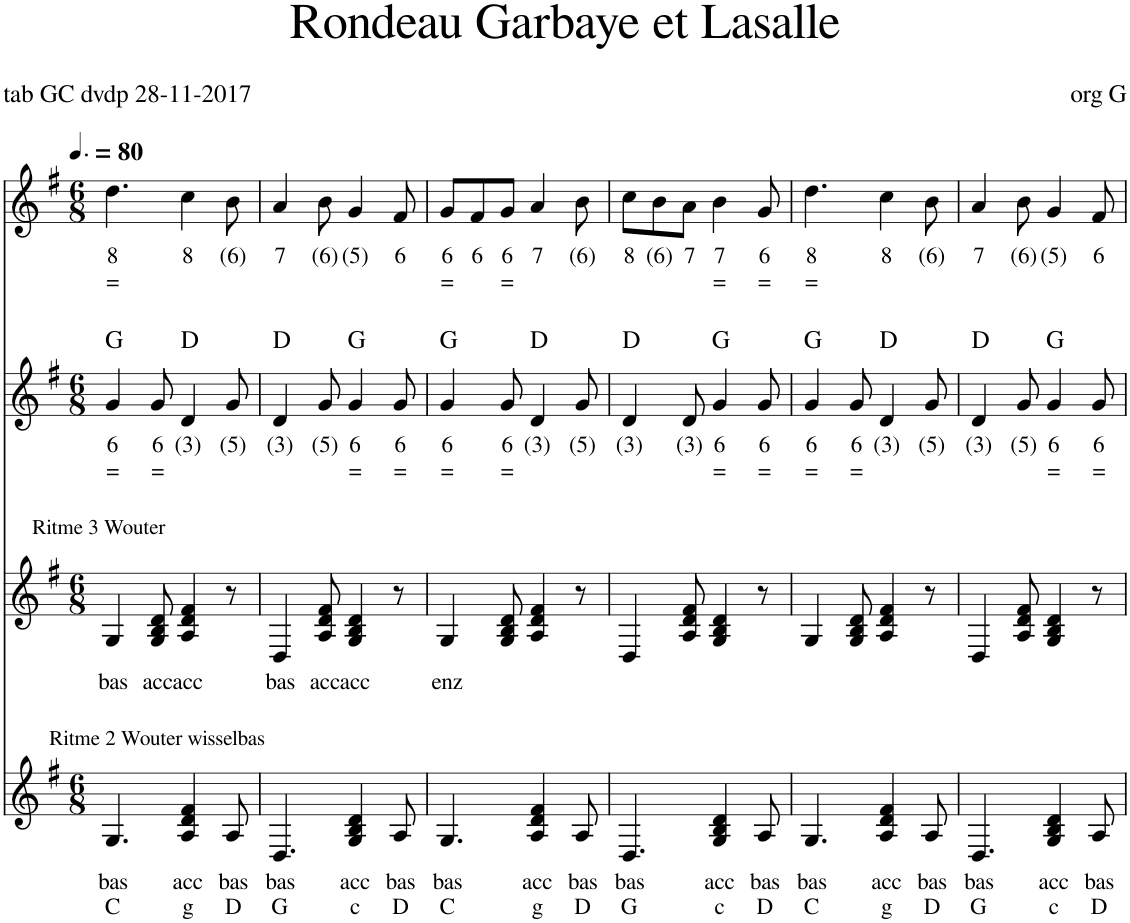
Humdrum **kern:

**kern	**text	**text	**kern	**text	**kern	**text	**text	**harte	**kern	**text	**text
*part4	*part4	*part4	*part3	*part3	*part2	*part2	*part2	*part2	*part1	*part1	*part1
*staff4	*staff4	*staff4	*staff3	*staff3	*staff2	*staff2	*staff2	*	*staff1	*staff1	*staff1
*I"Stem	*	*	*I"Stem	*	*I"Stem	*	*	*	*I"Stem	*	*
*clefG2	*	*	*clefG2	*	*clefG2	*	*	*	*clefG2	*	*
*k[f#]	*	*	*k[f#]	*	*k[f#]	*	*	*	*k[f#]	*	*
*M6/8	*	*	*M6/8	*	*M6/8	*	*	*	*M6/8	*	*
*MM120	*	*	*MM120	*	*MM120	*	*	*	*MM120	*	*
=1	=1	=1	=1	=1	=1	=1	=1	=1	=1	=1	=1
!	!	!	!LO:TX:a:t=Ritme 3 Wouter	!	!	!	!	!	!	!	!
!LO:TX:a:t=Ritme 2 Wouter wisselbas	!	!	!	!	!	!	!	!	!	!	!
!	!LO:LY:b	!LO:LY:b	!	!LO:LY:b	!	!LO:LY:b	!LO:LY:b	!	!	!LO:LY:b	!LO:LY:b
4.G/	bas	C	4G/	bas	4g/	6	=	G:maj	4.dd\	8	=
!	!	!	!	!LO:LY:b	!	!LO:LY:b	!LO:LY:b	!	!	!	!
.	.	.	8G/ 8B/ 8d/	acc	8g/	6	=	.	.	.	.
!	!LO:LY:b	!LO:LY:b	!	!LO:LY:b	!	!LO:LY:b	!	!	!	!LO:LY:b	!
4A/ 4d/ 4f#/	acc	g	4A/ 4d/ 4f#/	acc	4d/	(3)	.	D:maj	4cc\	8	.
!	!LO:LY:b	!LO:LY:b	!	!	!	!LO:LY:b	!	!	!	!LO:LY:b	!
8A/	bas	D	8r	.	8g/	(5)	.	.	8b\	(6)	.
=2	=2	=2	=2	=2	=2	=2	=2	=2	=2	=2	=2
!	!LO:LY:b	!LO:LY:b	!	!LO:LY:b	!	!LO:LY:b	!	!	!	!LO:LY:b	!
4.D/	bas	G	4D/	bas	4d/	(3)	.	D:maj	4a/	7	.
!	!	!	!	!LO:LY:b	!	!LO:LY:b	!	!	!	!LO:LY:b	!
.	.	.	8A/ 8d/ 8f#/	acc	8g/	(5)	.	.	8b\	(6)	.
!	!LO:LY:b	!LO:LY:b	!	!LO:LY:b	!	!LO:LY:b	!LO:LY:b	!	!	!LO:LY:b	!
4G/ 4B/ 4d/	acc	c	4G/ 4B/ 4d/	acc	4g/	6	=	G:maj	4g/	(5)	.
!	!LO:LY:b	!LO:LY:b	!	!	!	!LO:LY:b	!LO:LY:b	!	!	!LO:LY:b	!
8A/	bas	D	8r	.	8g/	6	=	.	8f#/	6	.
=3	=3	=3	=3	=3	=3	=3	=3	=3	=3	=3	=3
!	!LO:LY:b	!LO:LY:b	!	!LO:LY:b	!	!LO:LY:b	!LO:LY:b	!	!	!LO:LY:b	!LO:LY:b
4.G/	bas	C	4G/	enz	4g/	6	=	G:maj	8g/L	6	=
!	!	!	!	!	!	!	!	!	!	!LO:LY:b	!
.	.	.	.	.	.	.	.	.	8f#/	6	.
!	!	!	!	!	!	!LO:LY:b	!LO:LY:b	!	!	!LO:LY:b	!LO:LY:b
.	.	.	8G/ 8B/ 8d/	.	8g/	6	=	.	8g/J	6	=
!	!LO:LY:b	!LO:LY:b	!	!	!	!LO:LY:b	!	!	!	!LO:LY:b	!
4A/ 4d/ 4f#/	acc	g	4A/ 4d/ 4f#/	.	4d/	(3)	.	D:maj	4a/	7	.
!	!LO:LY:b	!LO:LY:b	!	!	!	!LO:LY:b	!	!	!	!LO:LY:b	!
8A/	bas	D	8r	.	8g/	(5)	.	.	8b\	(6)	.
=4	=4	=4	=4	=4	=4	=4	=4	=4	=4	=4	=4
!	!LO:LY:b	!LO:LY:b	!	!	!	!LO:LY:b	!	!	!	!LO:LY:b	!
4.D/	bas	G	4D/	.	4d/	(3)	.	D:maj	8cc\L	8	.
!	!	!	!	!	!	!	!	!	!	!LO:LY:b	!
.	.	.	.	.	.	.	.	.	8b\	(6)	.
!	!	!	!	!	!	!LO:LY:b	!	!	!	!LO:LY:b	!
.	.	.	8A/ 8d/ 8f#/	.	8d/	(3)	.	.	8a\J	7	.
!	!LO:LY:b	!LO:LY:b	!	!	!	!LO:LY:b	!LO:LY:b	!	!	!LO:LY:b	!LO:LY:b
4G/ 4B/ 4d/	acc	c	4G/ 4B/ 4d/	.	4g/	6	=	G:maj	4b\	7	=
!	!LO:LY:b	!LO:LY:b	!	!	!	!LO:LY:b	!LO:LY:b	!	!	!LO:LY:b	!LO:LY:b
8A/	bas	D	8r	.	8g/	6	=	.	8g/	6	=
=5	=5	=5	=5	=5	=5	=5	=5	=5	=5	=5	=5
!	!LO:LY:b	!LO:LY:b	!	!	!	!LO:LY:b	!LO:LY:b	!	!	!LO:LY:b	!LO:LY:b
4.G/	bas	C	4G/	.	4g/	6	=	G:maj	4.dd\	8	=
!	!	!	!	!	!	!LO:LY:b	!LO:LY:b	!	!	!	!
.	.	.	8G/ 8B/ 8d/	.	8g/	6	=	.	.	.	.
!	!LO:LY:b	!LO:LY:b	!	!	!	!LO:LY:b	!	!	!	!LO:LY:b	!
4A/ 4d/ 4f#/	acc	g	4A/ 4d/ 4f#/	.	4d/	(3)	.	D:maj	4cc\	8	.
!	!LO:LY:b	!LO:LY:b	!	!	!	!LO:LY:b	!	!	!	!LO:LY:b	!
8A/	bas	D	8r	.	8g/	(5)	.	.	8b\	(6)	.
=6	=6	=6	=6	=6	=6	=6	=6	=6	=6	=6	=6
!	!LO:LY:b	!LO:LY:b	!	!	!	!LO:LY:b	!	!	!	!LO:LY:b	!
4.D/	bas	G	4D/	.	4d/	(3)	.	D:maj	4a/	7	.
!	!	!	!	!	!	!LO:LY:b	!	!	!	!LO:LY:b	!
.	.	.	8A/ 8d/ 8f#/	.	8g/	(5)	.	.	8b\	(6)	.
!	!LO:LY:b	!LO:LY:b	!	!	!	!LO:LY:b	!LO:LY:b	!	!	!LO:LY:b	!
4G/ 4B/ 4d/	acc	c	4G/ 4B/ 4d/	.	4g/	6	=	G:maj	4g/	(5)	.
!	!LO:LY:b	!LO:LY:b	!	!	!	!LO:LY:b	!LO:LY:b	!	!	!LO:LY:b	!
8A/	bas	D	8r	.	8g/	6	=	.	8f#/	6	.
=	=	=	=	=	=	=	=	=	=	=	=
*-	*-	*-	*-	*-	*-	*-	*-	*-	*-	*-	*-
